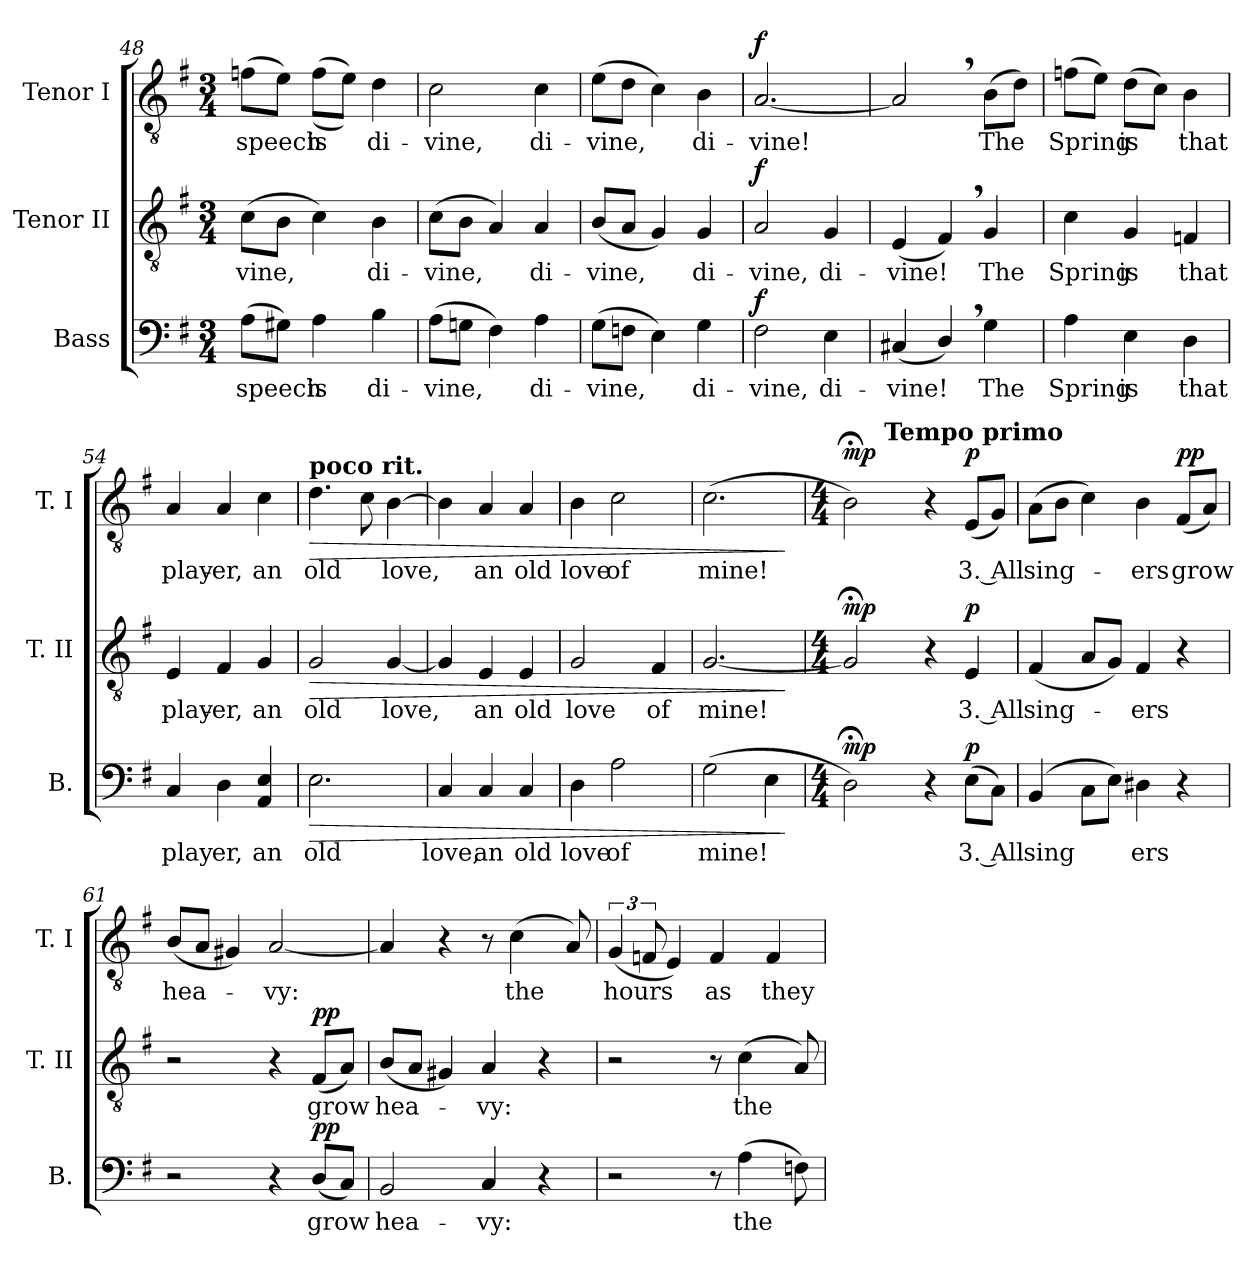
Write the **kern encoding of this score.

**kern	**text	**dynam	**kern	**text	**dynam	**kern	**text	**dynam
*part3	*part3	*part3	*part2	*part2	*part2	*part1	*part1	*part1
*staff3	*staff3	*staff3	*staff2	*staff2	*staff2	*staff1	*staff1	*staff1
*I"Bass	*	*	*I"Tenor II	*	*	*I"Tenor I	*	*
*I'B.	*	*	*I'T. II	*	*	*I'T. I	*	*
*clefF4	*	*	*clefGv2	*	*	*clefGv2	*	*
*k[f#]	*	*	*k[f#]	*	*	*k[f#]	*	*
*M3/4	*	*	*M3/4	*	*	*M3/4	*	*
=48	=48	=48	=48	=48	=48	=48	=48	=48
!	!LO:LY:b	!	!	!LO:LY:b	!	!	!LO:LY:b	!
(>8A\L	speech	.	(>8c\L	-vine,	.	(>8fn\L	speech	.
8G#X\J)	.	.	8B\J	.	.	8e\J)	.	.
!	!LO:LY:b	!	!	!	!	!	!LO:LY:b	!
4A\	is	.	4c\)	.	.	(>(>8f\L	is	.
.	.	.	.	.	.	8e\J))	.	.
!	!LO:LY:b	!	!	!LO:LY:b	!	!	!LO:LY:b	!
4B\	di-	.	4B\	di-	.	4d\	di-	.
=49	=49	=49	=49	=49	=49	=49	=49	=49
!	!LO:LY:b	!	!	!LO:LY:b	!	!	!LO:LY:b	!
(>8A\L	-vine,	.	(>8c\L	-vine,	.	2c\	-vine,	.
8Gni\J	.	.	8B\J	.	.	.	.	.
4F#i\)	.	.	4A/)	.	.	.	.	.
!	!LO:LY:b	!	!	!LO:LY:b	!	!	!LO:LY:b	!
4A\	di-	.	4A/	di-	.	4c\	di-	.
=50	=50	=50	=50	=50	=50	=50	=50	=50
!	!LO:LY:b	!	!	!LO:LY:b	!	!	!LO:LY:b	!
(>8G\L	-vine,	.	(<8B/L	-vine,	.	(>8e\L	-vine,	.
8Fn\J	.	.	8A/J	.	.	8d\J	.	.
4E\)	.	.	4G/)	.	.	4c\)	.	.
!	!LO:LY:b	!	!	!LO:LY:b	!	!	!LO:LY:b	!
4G\	di-	.	4G/	di-	.	4B\	di-	.
=51	=51	=51	=51	=51	=51	=51	=51	=51
!	!LO:LY:b	!LO:DY:b	!	!LO:LY:b	!LO:DY:b	!	!LO:LY:b	!LO:DY:b
2F#\	-vine,	f	2A/	-vine,	f	[2.A/	-vine!	f
!	!LO:LY:b	!	!	!LO:LY:b	!	!	!	!
4E\	di-	.	4G/	di-	.	.	.	.
=52	=52	=52	=52	=52	=52	=52	=52	=52
!	!LO:LY:b	!	!	!LO:LY:b	!	!	!	!
(<4C#X/	-vine!	.	(<4E/	-vine!	.	2A,/]	.	.
4D,/)	.	.	4F#,/)	.	.	.	.	.
!	!LO:LY:b	!	!	!LO:LY:b	!	!	!LO:LY:b	!
4G\	The	.	4G/	The	.	(>8B\L	The	.
.	.	.	.	.	.	8d\J)	.	.
=53	=53	=53	=53	=53	=53	=53	=53	=53
!	!LO:LY:b	!	!	!LO:LY:b	!	!	!LO:LY:b	!
4A\	Spring	.	4c\	Spring	.	(>8fn\L	Spring	.
.	.	.	.	.	.	8e\J)	.	.
!	!LO:LY:b	!	!	!LO:LY:b	!	!	!LO:LY:b	!
4E\	is	.	4G/	is	.	(>8d\L	is	.
.	.	.	.	.	.	8c\J)	.	.
!	!LO:LY:b	!	!	!LO:LY:b	!	!	!LO:LY:b	!
4D\	that	.	4Fn/	that	.	4B\	that	.
=54	=54	=54	=54	=54	=54	=54	=54	=54
!	!LO:LY:b	!	!	!LO:LY:b	!	!	!LO:LY:b	!
4C/	play	.	4E/	play-	.	4A/	play-	.
!	!LO:LY:b	!	!	!LO:LY:b	!	!	!LO:LY:b	!
4D\	er,	.	4F#/	-er,	.	4A/	-er,	.
!	!LO:LY:b	!	!	!LO:LY:b	!	!	!LO:LY:b	!
4AA/ 4E/	an	.	4G/	an	.	4c\	an	.
!!LO:LB:g=z
=55	=55	=55	=55	=55	=55	=55	=55	=55
*	*	*	*	*	*	*MM102	*	*
!	!	!	!	!	!	!LO:TX:B:t=poco rit.	!	!
!	!LO:LY:b	!LO:HP:b	!	!LO:LY:b	!LO:HP:b	!	!LO:LY:b	!LO:HP:b
2.E\	old	>	2G/	old	>	4.d\	old	>
.	.	.	.	.	.	8c\	.	.
!	!	!	!	!LO:LY:b	!	!	!LO:LY:b	!
.	.	.	[4G/	love,	.	[4B\	love,	.
=56	=56	=56	=56	=56	=56	=56	=56	=56
*	*	*	*	*	*	*MM99	*	*
!	!LO:LY:b	!	!	!	!	!	!	!
4C/	love,	.	4G/]	.	.	4B\]	.	.
!	!LO:LY:b	!	!	!LO:LY:b	!	!	!LO:LY:b	!
4C/	an	.	4E/	an	.	4A/	an	.
!	!LO:LY:b	!	!	!LO:LY:b	!	!	!LO:LY:b	!
4C/	old	.	4E/	old	.	4A/	old	.
=57	=57	=57	=57	=57	=57	=57	=57	=57
*	*	*	*	*	*	*MM96	*	*
!	!LO:LY:b	!	!	!LO:LY:b	!	!	!LO:LY:b	!
4D\	love	.	2G/	love	.	4B\	love	.
!	!LO:LY:b	!	!	!	!	!	!LO:LY:b	!
2A\	of	.	.	.	.	2c\	of	.
!	!	!	!	!LO:LY:b	!	!	!	!
.	.	.	4F#/	of	.	.	.	.
=58	=58	=58	=58	=58	=58	=58	=58	=58
*	*	*	*	*	*	*MM93	*	*
!	!LO:LY:b	!	!	!LO:LY:b	!	!	!LO:LY:b	!
(>2G\	mine!	.	[2.G/	mine!	.	(>2.c\	mine!	.
4E\	.	.	.	.	.	.	.	.
.	.	]	.	.	]	.	.	]
=59	=59	=59	=59	=59	=59	=59	=59	=59
*M4/4	*	*	*M4/4	*	*	*M4/4	*	*
!	!	!LO:DY:b	!	!	!LO:DY:b	!	!	!LO:DY:b
*	*	*	*	*	*	*^	*	*
2D;<\)	.	mp	2G;</]	.	mp	2B;<\)	4ryy	.	mp
*	*	*	*	*	*	*MM75	*	*	*
!	!	!	!	!	!	!	!LO:TX:a:B:t=Tempo primo	!	!
.	.	.	.	.	.	.	2.ryy	.	.
4r	.	.	4r	.	.	4r	.	.	.
!	!LO:LY:b	!LO:DY:b	!	!LO:LY:b	!LO:DY:b	!	!	!LO:LY:b	!LO:DY:b
(>8E\L	3. All	p	4E/	3. All	p	(<8E/L	.	3. All	p
8C\J)	.	.	.	.	.	8G/J)	.	.	.
=60	=60	=60	=60	=60	=60	=60	=60	=60	=60
!	!LO:LY:b	!	!	!LO:LY:b	!	!	!	!LO:LY:b	!
*	*	*	*	*	*	*v	*v	*	*
(>4BB/	sing	.	(<4F#/	sing-	.	(>8A\L	sing-	.
.	.	.	.	.	.	8B\J	.	.
8C\L	.	.	8A/L	.	.	4c\)	.	.
8E\J)	.	.	8G/J)	.	.	.	.	.
!	!LO:LY:b	!	!	!LO:LY:b	!	!	!LO:LY:b	!
4D#X\	ers	.	4F#/	-ers	.	4B\	-ers	.
!	!	!	!	!	!	!	!LO:LY:b	!LO:DY:b
4r	.	.	4r	.	.	(<8F#/L	grow	pp
.	.	.	.	.	.	8A/J)	.	.
=61	=61	=61	=61	=61	=61	=61	=61	=61
!	!	!	!	!	!	!	!LO:LY:b	!
2r	.	.	2r	.	.	(<8B/L	hea-	.
.	.	.	.	.	.	8A/J	.	.
.	.	.	.	.	.	4G#X/)	.	.
!	!	!	!	!	!	!	!LO:LY:b	!
4r	.	.	4r	.	.	[2A/	-vy:	.
!	!LO:LY:b	!LO:DY:b	!	!LO:LY:b	!LO:DY:b	!	!	!
(<8D/L	grow	pp	(<8F#/L	grow	pp	.	.	.
8C/J)	.	.	8A/J)	.	.	.	.	.
=62	=62	=62	=62	=62	=62	=62	=62	=62
!	!LO:LY:b	!	!	!LO:LY:b	!	!	!	!
2BB/	hea-	.	(<8B/L	hea-	.	4A/]	.	.
.	.	.	8A/J	.	.	.	.	.
.	.	.	4G#X/)	.	.	4r	.	.
!	!LO:LY:b	!	!	!LO:LY:b	!	!	!	!
4C/	-vy:	.	4A/	-vy:	.	8r	.	.
!	!	!	!	!	!	!	!LO:LY:b	!
.	.	.	.	.	.	(>4c\	the	.
4r	.	.	4r	.	.	.	.	.
.	.	.	.	.	.	8A/)	.	.
!!LO:LB:g=z
=63	=63	=63	=63	=63	=63	=63	=63	=63
!	!	!	!	!	!	!	!LO:LY:b	!
2r	.	.	2r	.	.	(<6G/	hours	.
.	.	.	.	.	.	12Fn/	.	.
.	.	.	.	.	.	4E/)	.	.
!	!	!	!	!	!	!	!LO:LY:b	!
8r	.	.	8r	.	.	4F/	as	.
!	!LO:LY:b	!	!	!LO:LY:b	!	!	!	!
(>4A\	the	.	(>4c\	the	.	.	.	.
!	!	!	!	!	!	!	!LO:LY:b	!
.	.	.	.	.	.	4F/	they	.
8Fn\)	.	.	8A/)	.	.	.	.	.
=	=	=	=	=	=	=	=	=
*-	*-	*-	*-	*-	*-	*-	*-	*-
